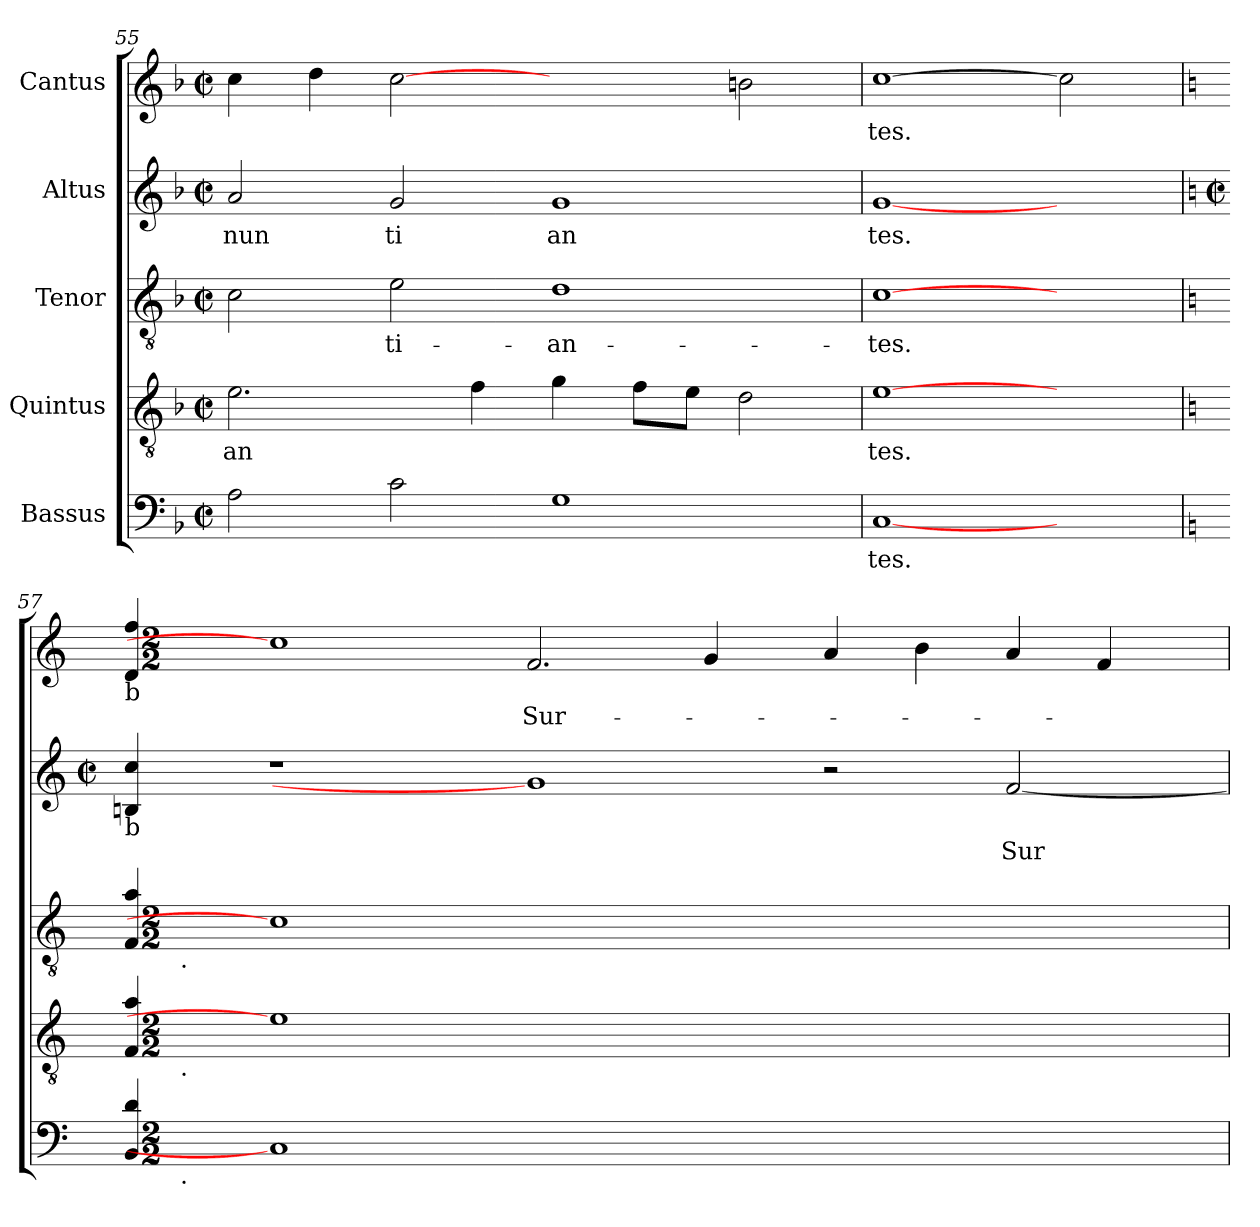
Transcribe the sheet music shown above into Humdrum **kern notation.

**kern	**text	**kern	**text	**kern	**text	**kern	**text	**kern	**text
*part5	*part5	*part4	*part4	*part3	*part3	*part2	*part2	*part1	*part1
*staff5	*staff5	*staff4	*staff4	*staff3	*staff3	*staff2	*staff2	*staff1	*staff1
*I"Bassus	*	*I"Quintus	*	*I"Tenor	*	*I"Altus	*	*I"Cantus	*
*clefF4	*	*clefGv2	*	*clefGv2	*	*clefG2	*	*clefG2	*
*k[b-]	*	*k[b-]	*	*k[b-]	*	*k[b-]	*	*k[b-]	*
*F:	*	*F:	*	*F:	*	*F:	*	*F:	*
*M2/2	*	*M2/2	*	*M2/2	*	*M2/2	*	*M2/2	*
*met(c|)	*	*met(c|)	*	*met(c|)	*	*met(c|)	*	*met(c|)	*
=55	=55	=55	=55	=55	=55	=55	=55	=55	=55
!	!	!	!LO:LY:b:cj	!	!	!	!LO:LY:b:cj	!	!
2A\	.	2.e\	an	2c\	.	2a/	nun	4cc\	.
.	.	.	.	.	.	.	.	4dd\	.
!	!	!	!	!	!LO:LY:b:cj	!	!LO:LY:b:cj	!	!
2c\	.	.	.	2e\	-ti-	2g/	ti	[2cc	.
.	.	4f\	.	.	.	.	.	.	.
!	!	!	!	!	!LO:LY:b:cj	!	!LO:LY:b:cj	!	!
1G	.	4g\	.	1d	-an-	1g	an	2ryy	.
.	.	8f\L	.	.	.	.	.	.	.
.	.	8e\J	.	.	.	.	.	.	.
.	.	2d\	.	.	.	.	.	2bn\	.
=56	=56	=56	=56	=56	=56	=56	=56	=56	=56
!	!LO:LY:b:cj	!	!LO:LY:b:cj	!	!LO:LY:b:cj	!	!LO:LY:b:cj	!	!LO:LY:b:cj
[1C	-tes.	[1e	tes.	[1c	-tes.	[1g	tes.	[1cc	tes.
2ryy	.	2ryy	.	2ryy	.	2ryy	.	2cc]	.
!!LO:PB:g=z
=57	=57!	=57	=57!	=57	=57!	=57	=57!	=57!	=57!
*k[]	*	*k[]	*	*k[]	*	*k[]	*	*k[]	*
*C:	*	*C:	*	*C:	*	*C:	*	*C:	*
*	*	*	*	*	*	*M2/2	*	*	*
*	*	*	*	*	*	*met(c|)	*	*	*
!	!	!	!	!	!	!	!	!LO:TX:b:t=b	!
!	!	!	!	!	!	!LO:TX:b:t=b	!	!	!
!	!	!	!	!LO:TX:b:t=b	!	!	!	!	!
!	!	!LO:TX:b:t=b	!	!	!	!	!	!	!
!LO:TX:b:t=b	!	!	!	!	!	!	!	!	!
*^	*	*^	*	*^	*	*	*	*	*
4d/ 4BB/	16..ryy	.	4a/ 4F/	16..ryy	.	4a/ 4F/	16..ryy	.	4cc/ 4Bn/	.	4ff/ 4d/	.
!	!	!	!	!	!	!	!LO:TX:b:t=.	!	!	!	!	!
!	!	!	!	!LO:TX:b:t=.	!	!	!	!	!	!	!	!
!	!LO:TX:b:t=.	!	!	!	!	!	!	!	!	!	!	!
.	1ryy	.	.	1ryy	.	.	1ryy	.	.	.	.	.
*M2/2	*	*	*M2/2	*	*	*M2/2	*	*	*	*	*M2/2	*
*met(c|)	*	*	*met(c|)	*	*	*met(c|)	*	*	*	*	*met(c|)	*
1C]	.	.	1e]	.	.	1c]	.	.	1r	.	1cc]	.
.	1ryy	.	.	1ryy	.	.	1ryy	.	.	.	.	.
!	!	!	!	!	!	!	!	!	!	!	!	!LO:LY:b
0ryy	.	.	0ryy	.	.	0ryy	.	.	1g]	.	2.f/	Sur-
.	.	.	.	.	.	.	.	.	.	.	4g/	.
.	1ryy	.	.	1ryy	.	.	1ryy	.	.	.	.	.
.	.	.	.	.	.	.	.	.	2r	.	4a/	.
.	.	.	.	.	.	.	.	.	.	.	4b\	.
!	!	!	!	!	!	!	!	!	!	!LO:LY:b	!	!
.	.	.	.	.	.	.	.	.	[<2f/	Sur	4a/	.
.	.	.	.	.	.	.	.	.	.	.	4f/	.
.	8ryy	.	.	8ryy	.	.	8ryy	.	.	.	.	.
.	64ryy	.	.	64ryy	.	.	64ryy	.	.	.	.	.
*v	*v	*	*	*	*	*v	*v	*	*	*	*	*
*	*	*v	*v	*	*	*	*	*	*	*
=	=	=	=	=	=	=	=	=	=
*-	*-	*-	*-	*-	*-	*-	*-	*-	*-
